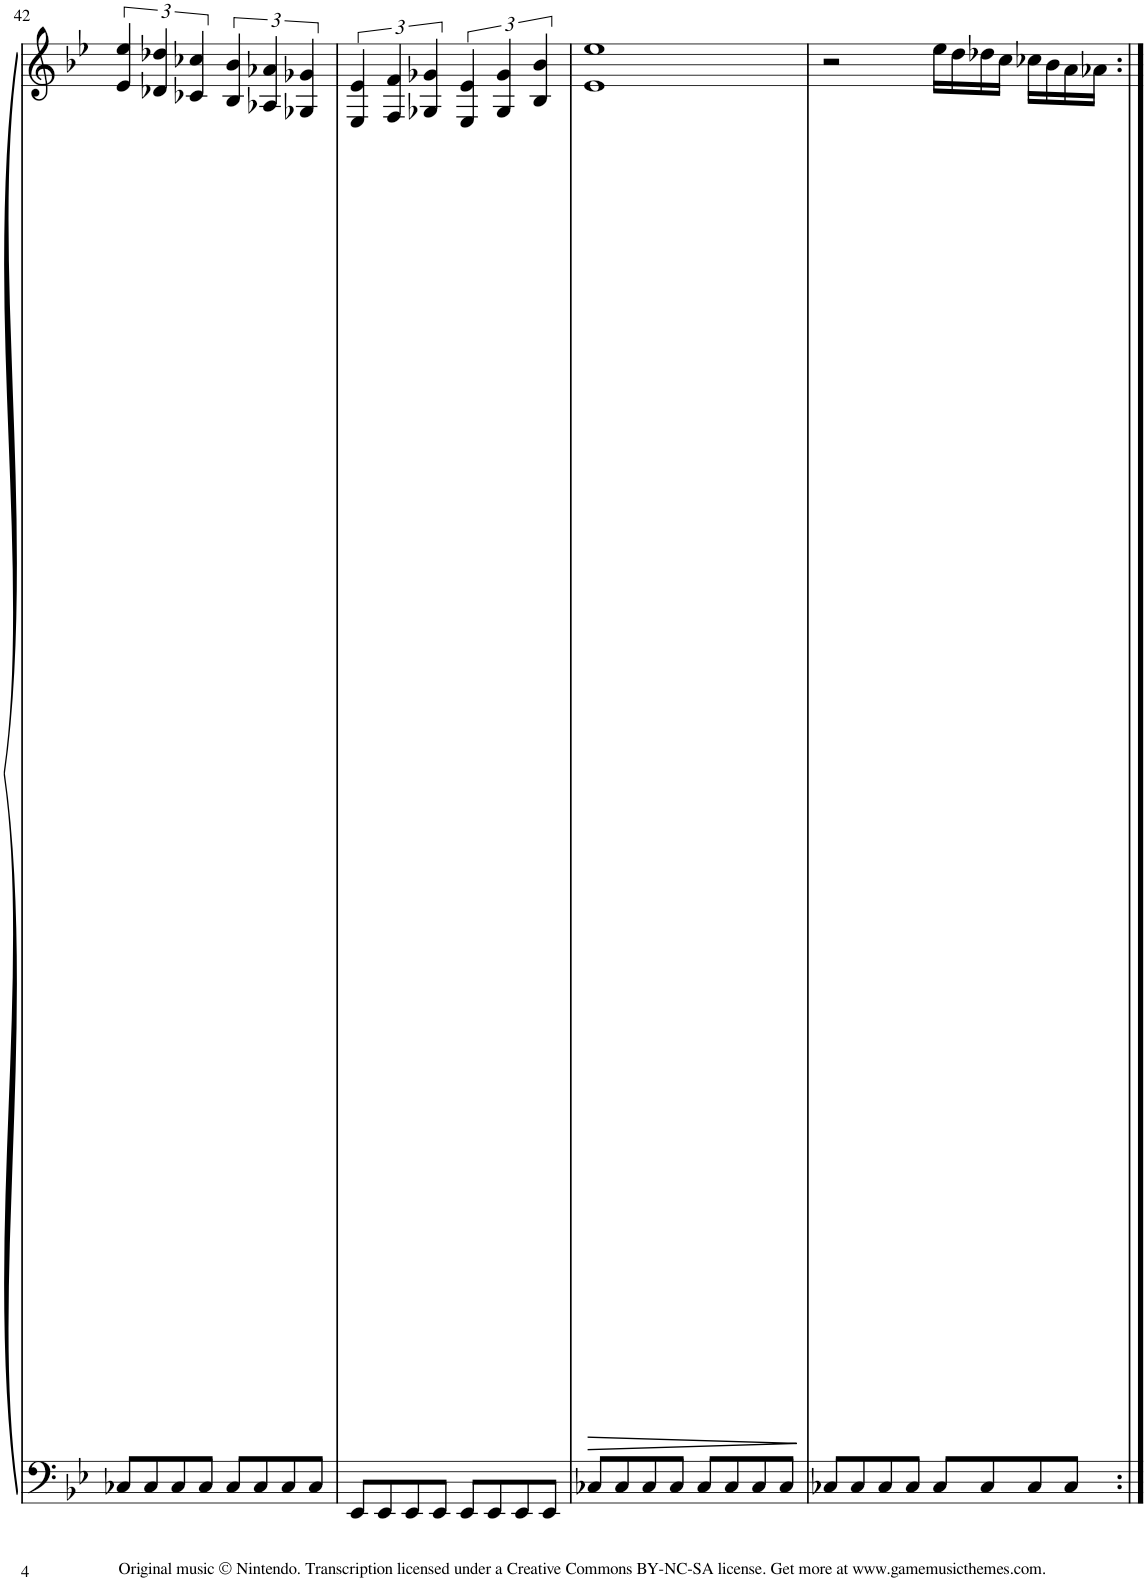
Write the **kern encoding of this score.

**kern	**kern	**dynam
*part1	*part1	*part1
*staff2	*staff1	*staff1/2
*I"Piano	*	*
*I'Pno	*	*
!!LO:PB:g=z
*clefF4	*clefG2	*
*k[b-e-]	*k[b-e-]	*
*M4/4	*M4/4	*
*met(c)	*met(c)	*
=42	=42	=42
8C-X/L	6e-/ 6ee-/	.
8C-/	.	.
.	6d-X/ 6dd-X/	.
8C-/	.	.
.	6c-X/ 6cc-X/	.
8C-/J	.	.
8C-/L	6B-/ 6b-/	.
8C-/	.	.
.	6A-X/ 6a-X/	.
8C-/	.	.
.	6G-X/ 6g-X/	.
8C-/J	.	.
=43	=43	=43
8EE-/L	6E-/ 6e-/	.
8EE-/	.	.
.	6F/ 6f/	.
8EE-/	.	.
.	6G-X/ 6g-X/	.
8EE-/J	.	.
8EE-/L	6E-/ 6e-/	.
8EE-/	.	.
.	6G-/ 6g-/	.
8EE-/	.	.
.	6B-/ 6b-/	.
8EE-/J	.	.
=44	=44	=44
!	!	!LO:HP:b
8C-X/L	1e- 1ee-	>
8C-/	.	.
8C-/	.	.
8C-/J	.	.
8C-/L	.	.
8C-/	.	.
8C-/	.	.
8C-/J	.	.
.	.	]
=45	=45	=45
8C-X/L	2r	.
8C-/	.	.
8C-/	.	.
8C-/J	.	.
8C-/L	16ee-\LL	.
.	16dd\	.
8C-/	16dd-X\	.
.	16cc\JJ	.
8C-/	16cc-X\LL	.
.	16b-\	.
8C-/J	16a\	.
.	16a-X\JJ	.
=:|!	=:|!	=:|!
*-	*-	*-
